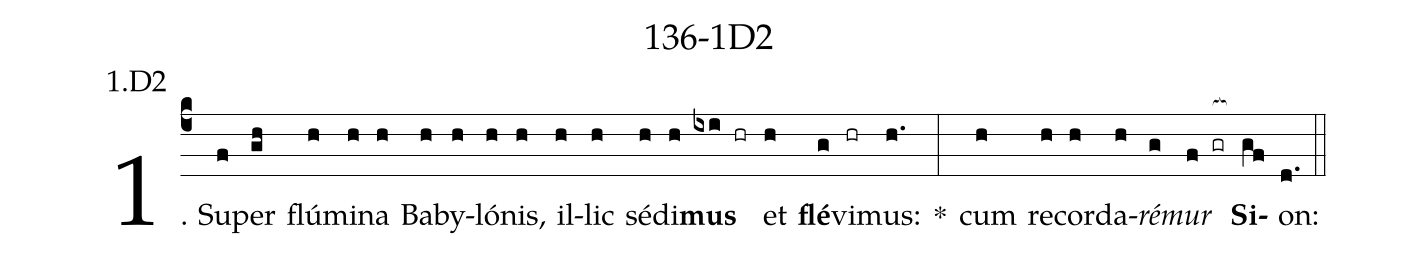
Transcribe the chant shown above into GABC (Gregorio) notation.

name: 136-1D2;
annotation: 1.D2;
%%
(c4)1. Su(f)per(gh) flú(h)mi(h)na(h) Ba(h)by(h)ló(h)nis,(h) il(h)lic(h) sé(h)di(h)<b>mus</b>(ixi hr) et(h) <b>flé</b>(g)vi(hr)mus:(h.) *(:) cum(h) re(h)cor(h)da(h)<i>ré</i>(g)<i>mur</i>(f gr[ocb:1{]) <b>Si</b>(gf[ocb:0}])on:(d.) (::)
